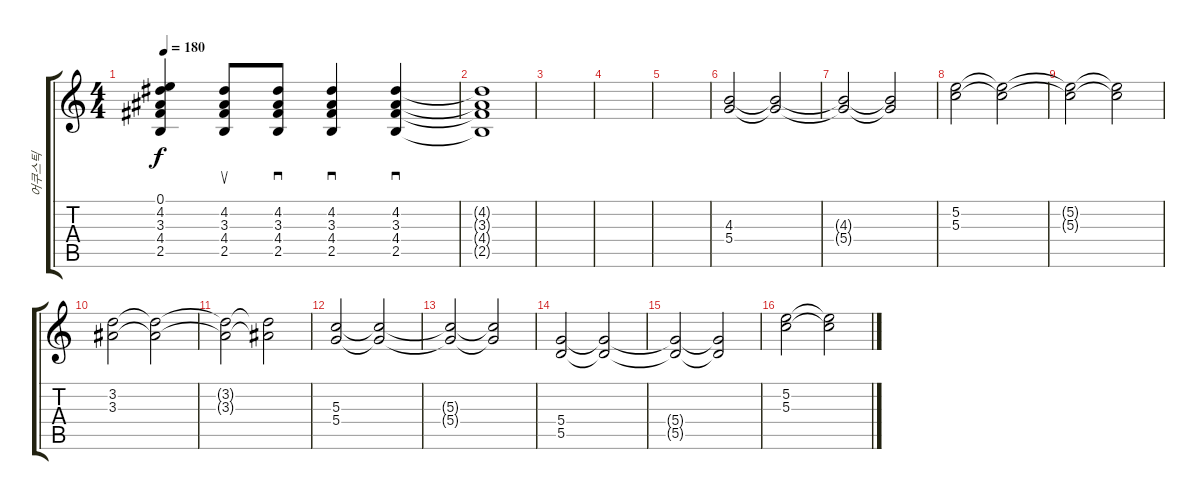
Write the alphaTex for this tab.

\track ("어쿠스틱" "어쿠스틱") {instrument acousticguitarsteel}
\staff {score tabs}
\tuning (E4 B3 G3 D3 A2 E2) {hide}
\ts (4 4)
\tempo 180
\clef g2
\ks c
(0.1{t} 4.2{t} 3.3{t} 4.4{t} 2.5{t}).4{dy f} (4.2 3.3 4.4 2.5).8{su} (4.2 3.3 4.4 2.5).8{sd} (4.2 3.3 4.4 2.5).4{sd} (4.2 3.3 4.4 2.5).4{sd} |
(4.2{t} 3.3{t} 4.4{t} 2.5{t}).1 |
|
|
|
(4.3 5.4).2 (4.3{t} 5.4{t}).2 |
(4.3{t} 5.4{t}).2 (4.3{t} 5.4{t}).2 |
(5.2 5.3).2 (5.2{t} 5.3{t}).2 |
(5.2{t} 5.3{t}).2 (5.2{t} 5.3{t}).2 |
(3.2 3.3).2 (3.2{t} 3.3{t}).2 |
(3.2{t} 3.3{t}).2 (3.2{t} 3.3{t}).2 |
(5.3 5.4).2 (5.3{t} 5.4{t}).2 |
(5.3{t} 5.4{t}).2 (5.3{t} 5.4{t}).2 |
(5.4 5.5).2 (5.4{t} 5.5{t}).2 |
(5.4{t} 5.5{t}).2 (5.4{t} 5.5{t}).2 |
(5.2 5.3).2 (5.2{t} 5.3{t}).2
